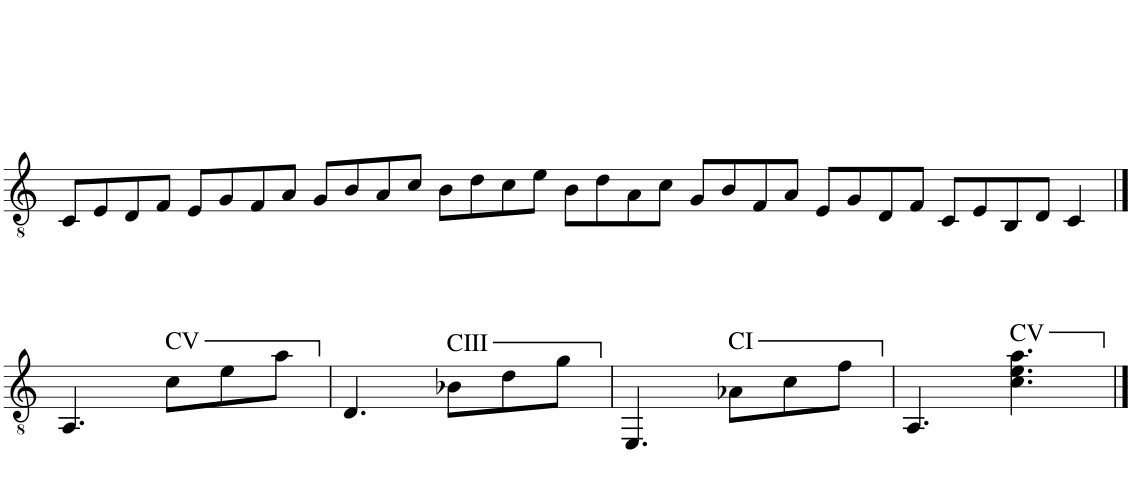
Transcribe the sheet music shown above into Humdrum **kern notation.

**kern
*part1
*staff1
*I"Guitar
*I'Guit.
!!LO:PB:g=z
*clefGv2
*k[]
*M4/4
=1
8C/L
8E/
8D/
8F/J
8E/L
8G/
8F/
8A/J
8G/L
8B/
8A/
8c/J
8B\L
8d\
8c\
8e\J
8B\L
8d\
8A\
8c\J
8G/L
8B/
8F/
8A/J
8E/L
8G/
8D/
8F/J
8C/L
8E/
8BB/
8D/J
4C/
!!LO:LB:g=z
==1
4.AA/
!LO:TX:a:t=CV
8c\L
8e\
8a\J
=2
4.D/
!LO:TX:a:t=CIII
8B-X\L
8d\
8g\J
=3
4.EE/
!LO:TX:a:t=CI
8A-X\L
8c\
8f\J
=4
4.AA/
!LO:TX:a:t=CV
4.c\ 4.e\ 4.a\
==
*-
